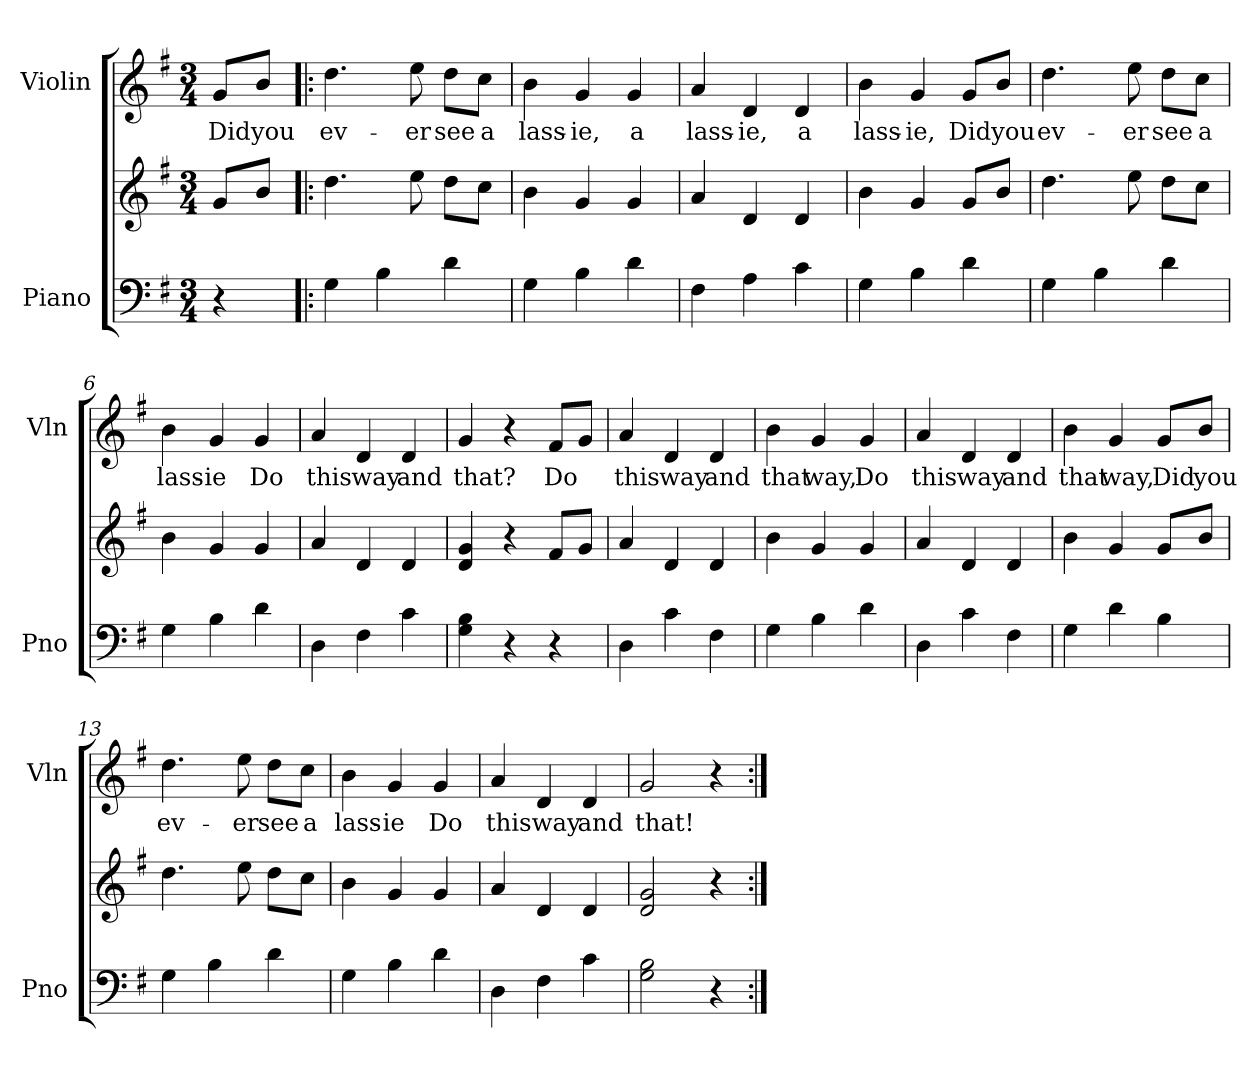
**kern	**kern	**kern	**text
*part2	*part2	*part1	*part1
*staff3	*staff2	*staff1	*staff1
*I"Piano	*	*I"Violin	*
*I'Pno	*	*I'Vln	*
*clefF4	*clefG2	*clefG2	*
*k[f#]	*k[f#]	*k[f#]	*
*M3/4	*M3/4	*M3/4	*
*MM180	*MM180	*MM180	*
=	=	=	=
4r	8g/L	8g/L	Did
.	8b/J	8b/J	you
=1!|:	=1!|:	=1!|:	=1!|:
4G\	4.dd\	4.dd\	ev-
4B\	.	.	.
.	8ee\	8ee\	-er
4d\	8dd\L	8dd\L	see
.	8cc\J	8cc\J	a
=2	=2	=2	=2
4G\	4b\	4b\	lass-
4B\	4g/	4g/	-ie,
4d\	4g/	4g/	a
=3	=3	=3	=3
4F#\	4a/	4a/	lass-
4A\	4d/	4d/	-ie,
4c\	4d/	4d/	a
=4	=4	=4	=4
4G\	4b\	4b\	lass-
4B\	4g/	4g/	-ie,
4d\	8g/L	8g/L	Did
.	8b/J	8b/J	you
!!LO:LB:g=z
=5	=5	=5	=5
4G\	4.dd\	4.dd\	ev-
4B\	.	.	.
.	8ee\	8ee\	-er
4d\	8dd\L	8dd\L	see
.	8cc\J	8cc\J	a
=6	=6	=6	=6
4G\	4b\	4b\	lass-
4B\	4g/	4g/	-ie
4d\	4g/	4g/	Do
=7	=7	=7	=7
4D\	4a/	4a/	this
4F#\	4d/	4d/	way
4c\	4d/	4d/	and
=8	=8	=8	=8
4G\ 4B\	4d/ 4g/	4g/	that?
4r	4r	4r	.
4r	8f#/L	8f#/L	Do
.	8g/J	8g/J	.
!!LO:LB:g=z
=9	=9	=9	=9
4D\	4a/	4a/	this
4c\	4d/	4d/	way
4F#\	4d/	4d/	and
=10	=10	=10	=10
4G\	4b\	4b\	that
4B\	4g/	4g/	way,
4d\	4g/	4g/	Do
=11	=11	=11	=11
4D\	4a/	4a/	this
4c\	4d/	4d/	way
4F#\	4d/	4d/	and
=12	=12	=12	=12
4G\	4b\	4b\	that
4d\	4g/	4g/	way,
4B\	8g/L	8g/L	Did
.	8b/J	8b/J	you
!!LO:LB:g=z
=13	=13	=13	=13
4G\	4.dd\	4.dd\	ev-
4B\	.	.	.
.	8ee\	8ee\	-er
4d\	8dd\L	8dd\L	see
.	8cc\J	8cc\J	a
=14	=14	=14	=14
4G\	4b\	4b\	lass-
4B\	4g/	4g/	-ie
4d\	4g/	4g/	Do
=15	=15	=15	=15
4D\	4a/	4a/	this
4F#\	4d/	4d/	way
4c\	4d/	4d/	and
=16	=16	=16	=16
2G\ 2B\	2d/ 2g/	2g/	that!
4r	4r	4r	.
=:|!	=:|!	=:|!	=:|!
*-	*-	*-	*-
